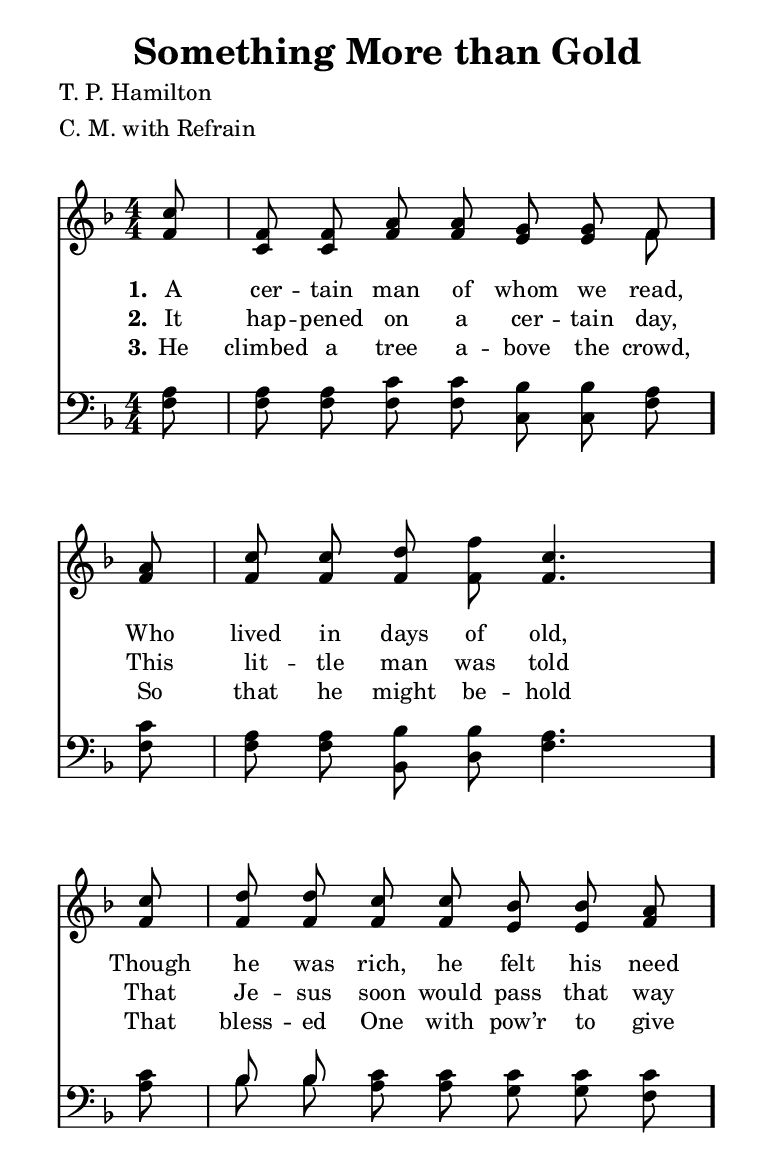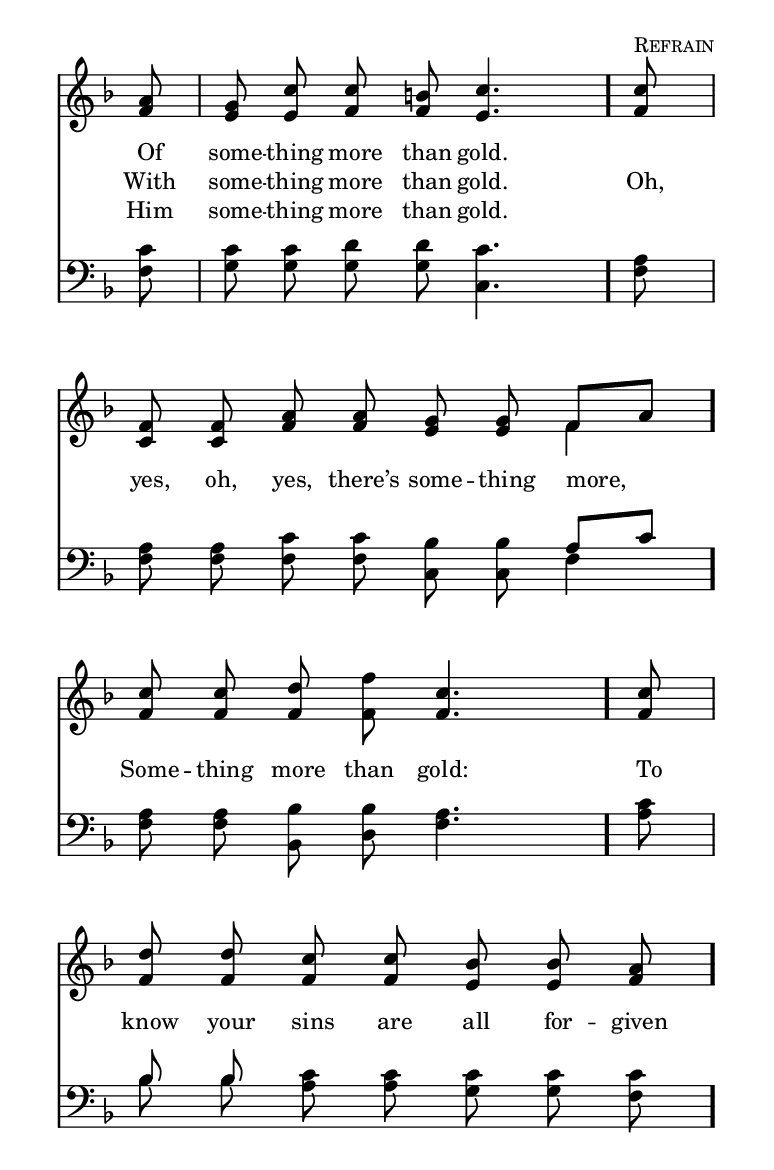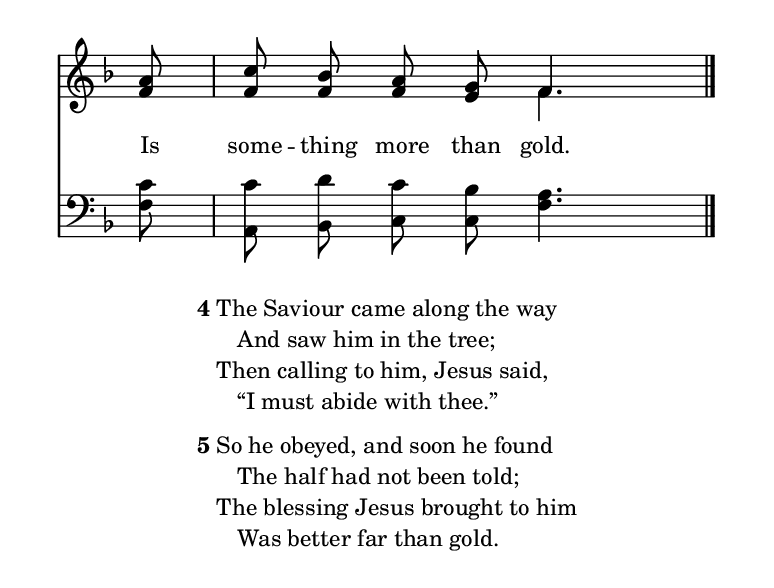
\include "common/global.ily"
\paper {
  \include "common/paper.ily"
}

\header{
  %children
  hymnnumber = "357"
  title = "Something More than Gold"
  tunename = ""
  meter = "C. M. with Refrain" % original has "With"
  poet = "T. P. Hamilton" % see https://hymnary.org/text/a_certain_man_of_whom_we_read
  composer = "" % Harmonizer : https://hymnary.org/tune/o_yes_my_friend_theres_something_winsett
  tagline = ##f
}

global = {
  \include "common/overrides.ily"
  \override Staff.TimeSignature.style = #'numbered
  \time 4/4
  \override Score.MetronomeMark.transparent = ##t % hide all fermata changes too
  \tempo 8=130
  \key f \major
  \partial 8
  \autoBeamOff
}

notesSoprano = {
\global
\relative c'' {

  c8 | f, f a a g g f
  a8 | c c d f c4. \break % \break verified in letter as well as eogsized
  c8 | d d c c bes bes a8 % original has tie, but only one verse is sung that way
  a8 | g8 c c b c4. \eogbreak

  c8^\markup { \small \caps "Refrain" } | f, f a a g g f[ a8] |
  c c d f c4.
  c8 | d d c c bes bes a8
  a8 | c bes a g f4.

  \bar "|."

}
}

notesAlto = {
\global
\relative e' {

  f8 | c c f f e e f
  f8 | f f f f f4.
  f8 | f f f f e e f8
  f8 | e8 e f f e4.

  f8 | c c f f e e f4
  f8 f f f f4.
  f8 | f f f f e e f8
  f8 f f f e f4.

}
}

notesTenor = {
\global
\relative a {

  a8 | a a c c bes bes a
  c8 | a a bes bes a4.
  c8 | bes bes c c c c c8
  c8 | c8 c d d c4.

  a8 | a a c c bes bes a[ c]
  a8 a bes bes a4.
  c8 | bes bes c c c c c8
  c8 | c8 d c bes a4.

}
}

notesBass = {
\global
\relative f {

  f8 | f f f f c c f
  f8 | f f bes, d f4.
  a8 | bes bes a a g g f
  f8 | g8 g g g c,4.


  f8 | f f f f c c f4
  f8 f bes, d f4.
  a8 | bes bes a a g g f
  f8 | a, bes c c f4.

}
}

Refrain = \lyricmode {

Oh, yes, oh, yes, there’s some -- thing more, \bar "."
Some -- thing more than gold: \bar "."
To know your sins are all for -- given \bar "."
Is some -- thing more than gold. \bar "."

}

wordsA = \lyricmode {
\set stanza = "1."

A cer -- tain man of whom we read, \bar "."
Who lived in days of old, \bar "."
Though he was rich, he felt his need \bar "."
Of some -- thing more than gold. \bar "."

}

wordsB = \lyricmode {
\set stanza = "2."

It hap -- pened on a cer -- tain day,
This lit -- tle man was told
That Je -- sus soon would pass that way
With some -- thing more than gold.

\Refrain

}

wordsC = \lyricmode {
\set stanza = "3."

He climbed a tree a -- bove the crowd,
So that he might be -- hold
That bless -- ed One with pow’r to give
Him some -- thing more than gold.

}

wordsD = \markuplist {

\line { The Saviour came along the way }
\line { { \hspace #2 } And saw him in the tree; }
\line { Then calling to him, Jesus said, }
\line { { \hspace #2 } “I must abide with thee.” }

}

wordsE = \markuplist {

\line { So he obeyed, and soon he found }
\line { { \hspace #2 } The half had not been told; }
\line { The blessing Jesus brought to him }
\line { { \hspace #2 } Was better far than gold. }

}

\score {
  \context ChoirStaff <<
    \context Staff = upper <<
      \set Staff.autoBeaming = ##f
      \set ChoirStaff.systemStartDelimiter = #'SystemStartBar
      \set ChoirStaff.printPartCombineTexts = ##f
      \partcombine #'(2 . 11) \notesSoprano \notesAlto
      \context NullVoice = sopranos { \voiceOne << \notesSoprano >> }
      \context Lyrics = one   \lyricsto sopranos \wordsA
      \context Lyrics = two   \lyricsto sopranos \wordsB
      \context Lyrics = three \lyricsto sopranos \wordsC
    >>
    \context Staff = men <<
      \set Staff.autoBeaming = ##f
      \clef bass
      \set ChoirStaff.printPartCombineTexts = ##f
      \partcombine #'(2 . 11) \notesTenor \notesBass
    >>
  >>
  \layout {
    \include "common/layout.ily"
  }
  #(cond ((ly:get-option 'eog-midi-permitted) #{ \midi{
    \include "common/midi.ily"
  } #}))
}

\markup { \fill-line { \vcenter \column {
  \vspace #1
  \line{ \bold 4 \column { \wordsD } } \combine \null \vspace #0.4
  \line{ \bold 5 \column { \wordsE } }
} } }

\version "2.19.49"  % necessary for upgrading to future LilyPond versions.

% vi:set et ts=2 sw=2 ai nocindent syntax=lilypond:
